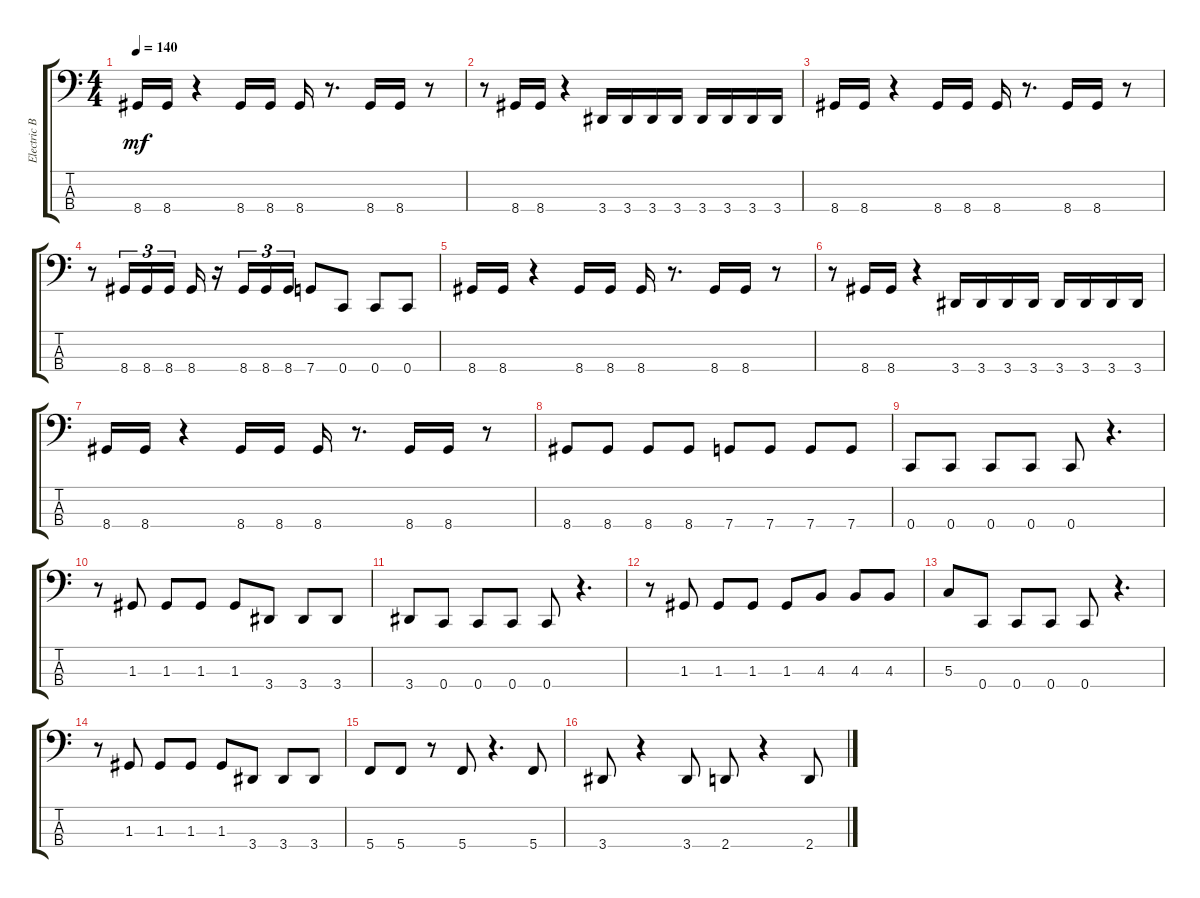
\track ("Electric Bass" "Electric B") {instrument electricbassfinger}
\staff {score tabs}
\tuning (F2 C2 G1 C1) {hide}
\ts (4 4)
\tempo 140
\clef f4
\ks c
8.4.16{dy mf} 8.4.16 r.4 8.4.16 8.4.16 8.4.16 r.8{d} 8.4.16 8.4.16 r.8 |
r.8 8.4.16 8.4.16 r.4 3.4.16 3.4.16 3.4.16 3.4.16 3.4.16 3.4.16 3.4.16 3.4.16 |
8.4.16 8.4.16 r.4 8.4.16 8.4.16 8.4.16 r.8{d} 8.4.16 8.4.16 r.8 |
r.8 8.4.16{tu (3 2)} 8.4.16{tu (3 2)} 8.4.16{tu (3 2)} 8.4.16 r.16 8.4.16{tu (3 2)} 8.4.16{tu (3 2)} 8.4.16{tu (3 2)} 7.4.8 0.4.8 0.4.8 0.4.8 |
8.4.16 8.4.16 r.4 8.4.16 8.4.16 8.4.16 r.8{d} 8.4.16 8.4.16 r.8 |
r.8 8.4.16 8.4.16 r.4 3.4.16 3.4.16 3.4.16 3.4.16 3.4.16 3.4.16 3.4.16 3.4.16 |
8.4.16 8.4.16 r.4 8.4.16 8.4.16 8.4.16 r.8{d} 8.4.16 8.4.16 r.8 |
8.4.8 8.4.8 8.4.8 8.4.8 7.4.8 7.4.8 7.4.8 7.4.8 |
0.4.8 0.4.8 0.4.8 0.4.8 0.4.8 r.4{d} |
r.8 1.3.8 1.3.8 1.3.8 1.3.8 3.4.8 3.4.8 3.4.8 |
3.4.8 0.4.8 0.4.8 0.4.8 0.4.8 r.4{d} |
r.8 1.3.8 1.3.8 1.3.8 1.3.8 4.3.8 4.3.8 4.3.8 |
5.3.8 0.4.8 0.4.8 0.4.8 0.4.8 r.4{d} |
r.8 1.3.8 1.3.8 1.3.8 1.3.8 3.4.8 3.4.8 3.4.8 |
5.4.8 5.4.8 r.8 5.4.8 r.4{d} 5.4.8 |
3.4.8 r.4 3.4.8 2.4.8 r.4 2.4.8
